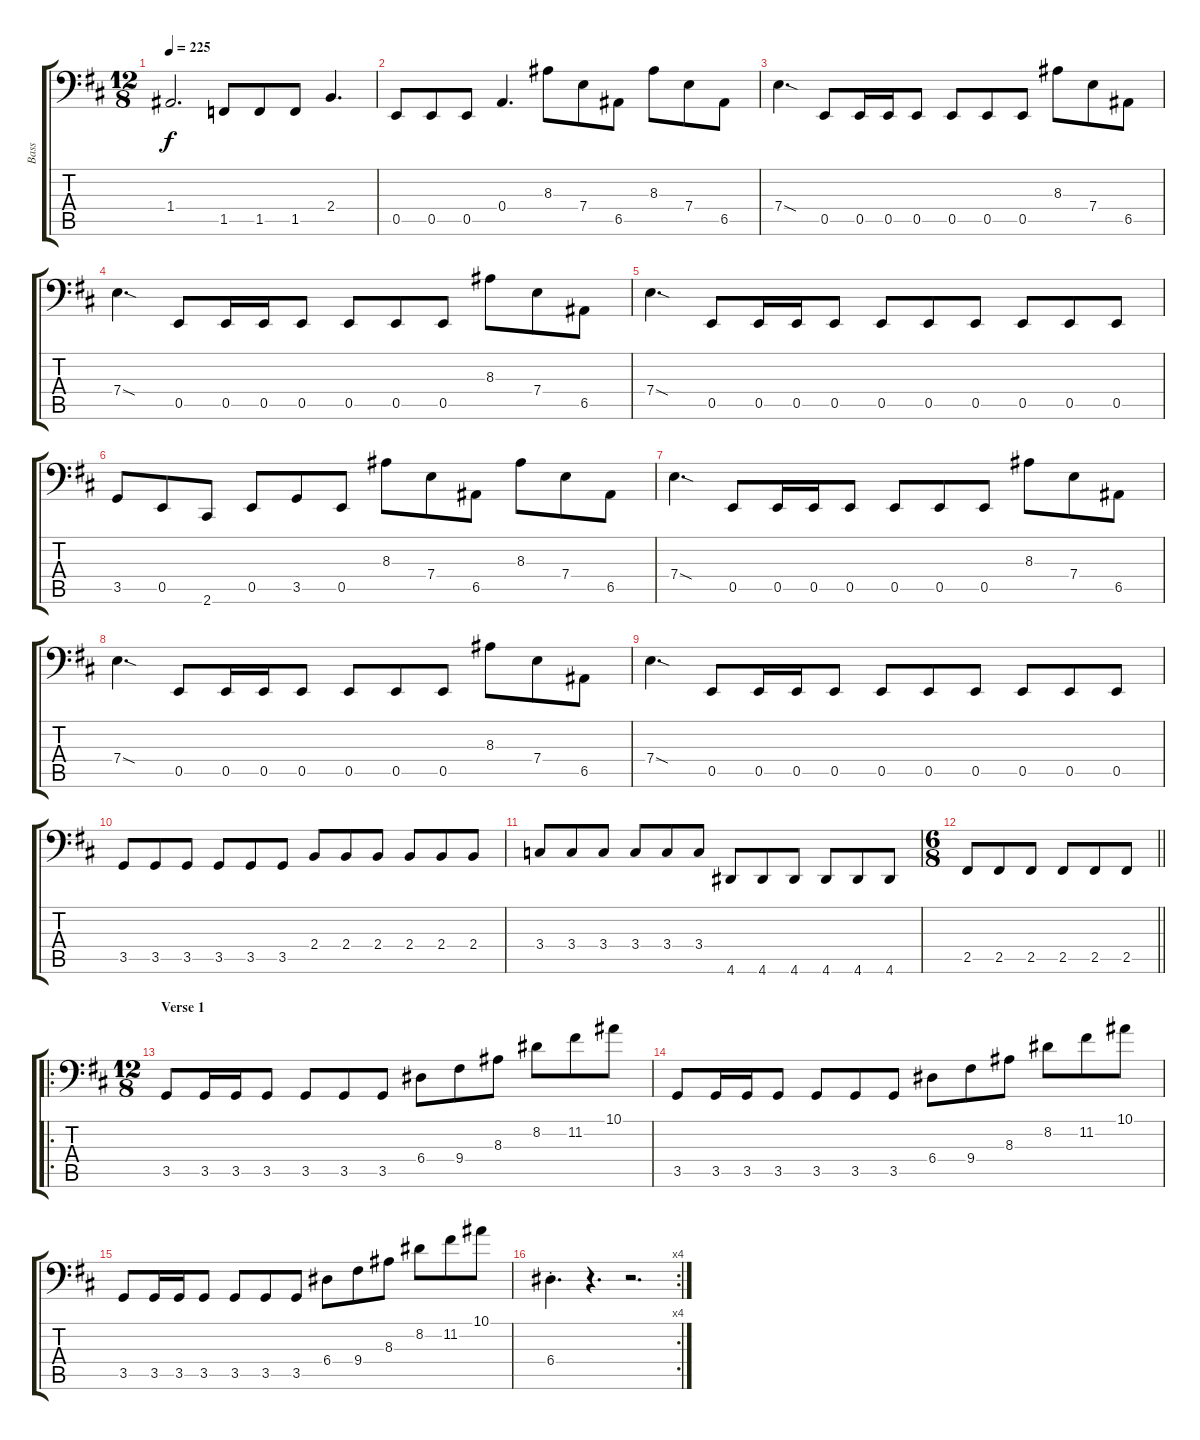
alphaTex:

\track ("Bass" "Bass") {instrument electricbassfinger}
\staff {score tabs}
\tuning (C3 G2 D2 A1 E1 B0) {hide}
\ts (12 8)
\tempo 225
\clef f4
\ks d
1.4.2{d dy f instrument electricbassfinger} 1.5.8 1.5.8 1.5.8 2.4.4{d} |
0.5.8 0.5.8 0.5.8 0.4.4{d} 8.3.8 7.4.8 6.5.8 8.3.8 7.4.8 6.5.8 |
7.4{sod}.4{d} 0.5.8 0.5.16 0.5.16 0.5.8 0.5.8 0.5.8 0.5.8 8.3.8 7.4.8 6.5.8 |
7.4{sod}.4{d} 0.5.8 0.5.16 0.5.16 0.5.8 0.5.8 0.5.8 0.5.8 8.3.8 7.4.8 6.5.8 |
7.4{sod}.4{d} 0.5.8 0.5.16 0.5.16 0.5.8 0.5.8 0.5.8 0.5.8 0.5.8 0.5.8 0.5.8 |
3.5.8 0.5.8 2.6.8 0.5.8 3.5.8 0.5.8 8.3.8 7.4.8 6.5.8 8.3.8 7.4.8 6.5.8 |
7.4{sod}.4{d} 0.5.8 0.5.16 0.5.16 0.5.8 0.5.8 0.5.8 0.5.8 8.3.8 7.4.8 6.5.8 |
7.4{sod}.4{d} 0.5.8 0.5.16 0.5.16 0.5.8 0.5.8 0.5.8 0.5.8 8.3.8 7.4.8 6.5.8 |
7.4{sod}.4{d} 0.5.8 0.5.16 0.5.16 0.5.8 0.5.8 0.5.8 0.5.8 0.5.8 0.5.8 0.5.8 |
3.5.8 3.5.8 3.5.8 3.5.8 3.5.8 3.5.8 2.4.8 2.4.8 2.4.8 2.4.8 2.4.8 2.4.8 |
3.4.8 3.4.8 3.4.8 3.4.8 3.4.8 3.4.8 4.6.8 4.6.8 4.6.8 4.6.8 4.6.8 4.6.8 |
\ts (6 8)
\barLineRight lightlight
2.5.8 2.5.8 2.5.8 2.5.8 2.5.8 2.5.8 |
\ro
\ts (12 8)
\section ("" "Verse 1")
3.5.8 3.5.16 3.5.16 3.5.8 3.5.8 3.5.8 3.5.8 6.4.8 9.4.8 8.3.8 8.2.8 11.2.8 10.1.8 |
3.5.8 3.5.16 3.5.16 3.5.8 3.5.8 3.5.8 3.5.8 6.4.8 9.4.8 8.3.8 8.2.8 11.2.8 10.1.8 |
3.5.8 3.5.16 3.5.16 3.5.8 3.5.8 3.5.8 3.5.8 6.4.8 9.4.8 8.3.8 8.2.8 11.2.8 10.1.8 |
\rc 4
6.4{st}.4{d} r.4{d} r.2{d}
